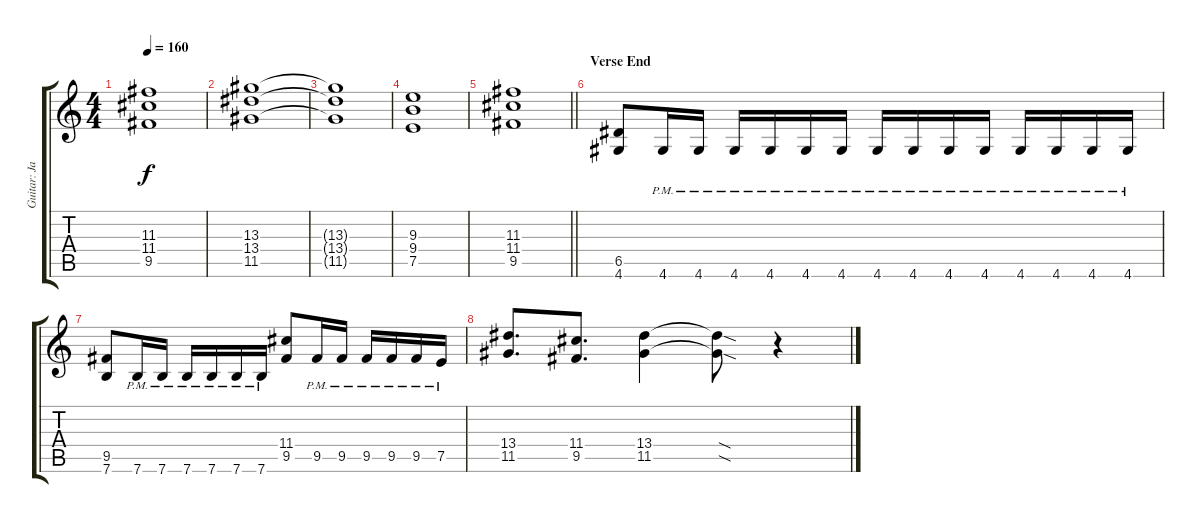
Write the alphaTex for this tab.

\track ("Guitar: Jackie Slaughter" "Guitar: Ja") {instrument distortionguitar}
\staff {score tabs}
\tuning (E4 B3 G3 D3 A2 E2) {hide}
\ts (4 4)
\tempo 160
\clef g2
\ks c
(11.3 11.4 9.5).1{dy f} |
(13.3 13.4 11.5).1 |
(13.3{t} 13.4{t} 11.5{t}).1 |
(9.3 9.4 7.5).1 |
\barLineRight lightlight
(11.3 11.4 9.5).1 |
\section ("" "Verse End")
(6.5 4.6).8 4.6{pm}.16 4.6{pm}.16 4.6{pm}.16 4.6{pm}.16 4.6{pm}.16 4.6{pm}.16 4.6{pm}.16 4.6{pm}.16 4.6{pm}.16 4.6{pm}.16 4.6{pm}.16 4.6{pm}.16 4.6{pm}.16 4.6{pm}.16 |
(9.5 7.6).8 7.6{pm}.16 7.6{pm}.16 7.6{pm}.16 7.6{pm}.16 7.6{pm}.16 7.6{pm}.16 (11.4 9.5).8 9.5{pm}.16 9.5{pm}.16 9.5{pm}.16 9.5{pm}.16 9.5{pm}.16 7.5{pm}.16 |
(13.4 11.5).8{d} (11.4 9.5).8{d} (13.4 11.5).4 (13.4{sod t} 11.5{sod t}).8 r.4
